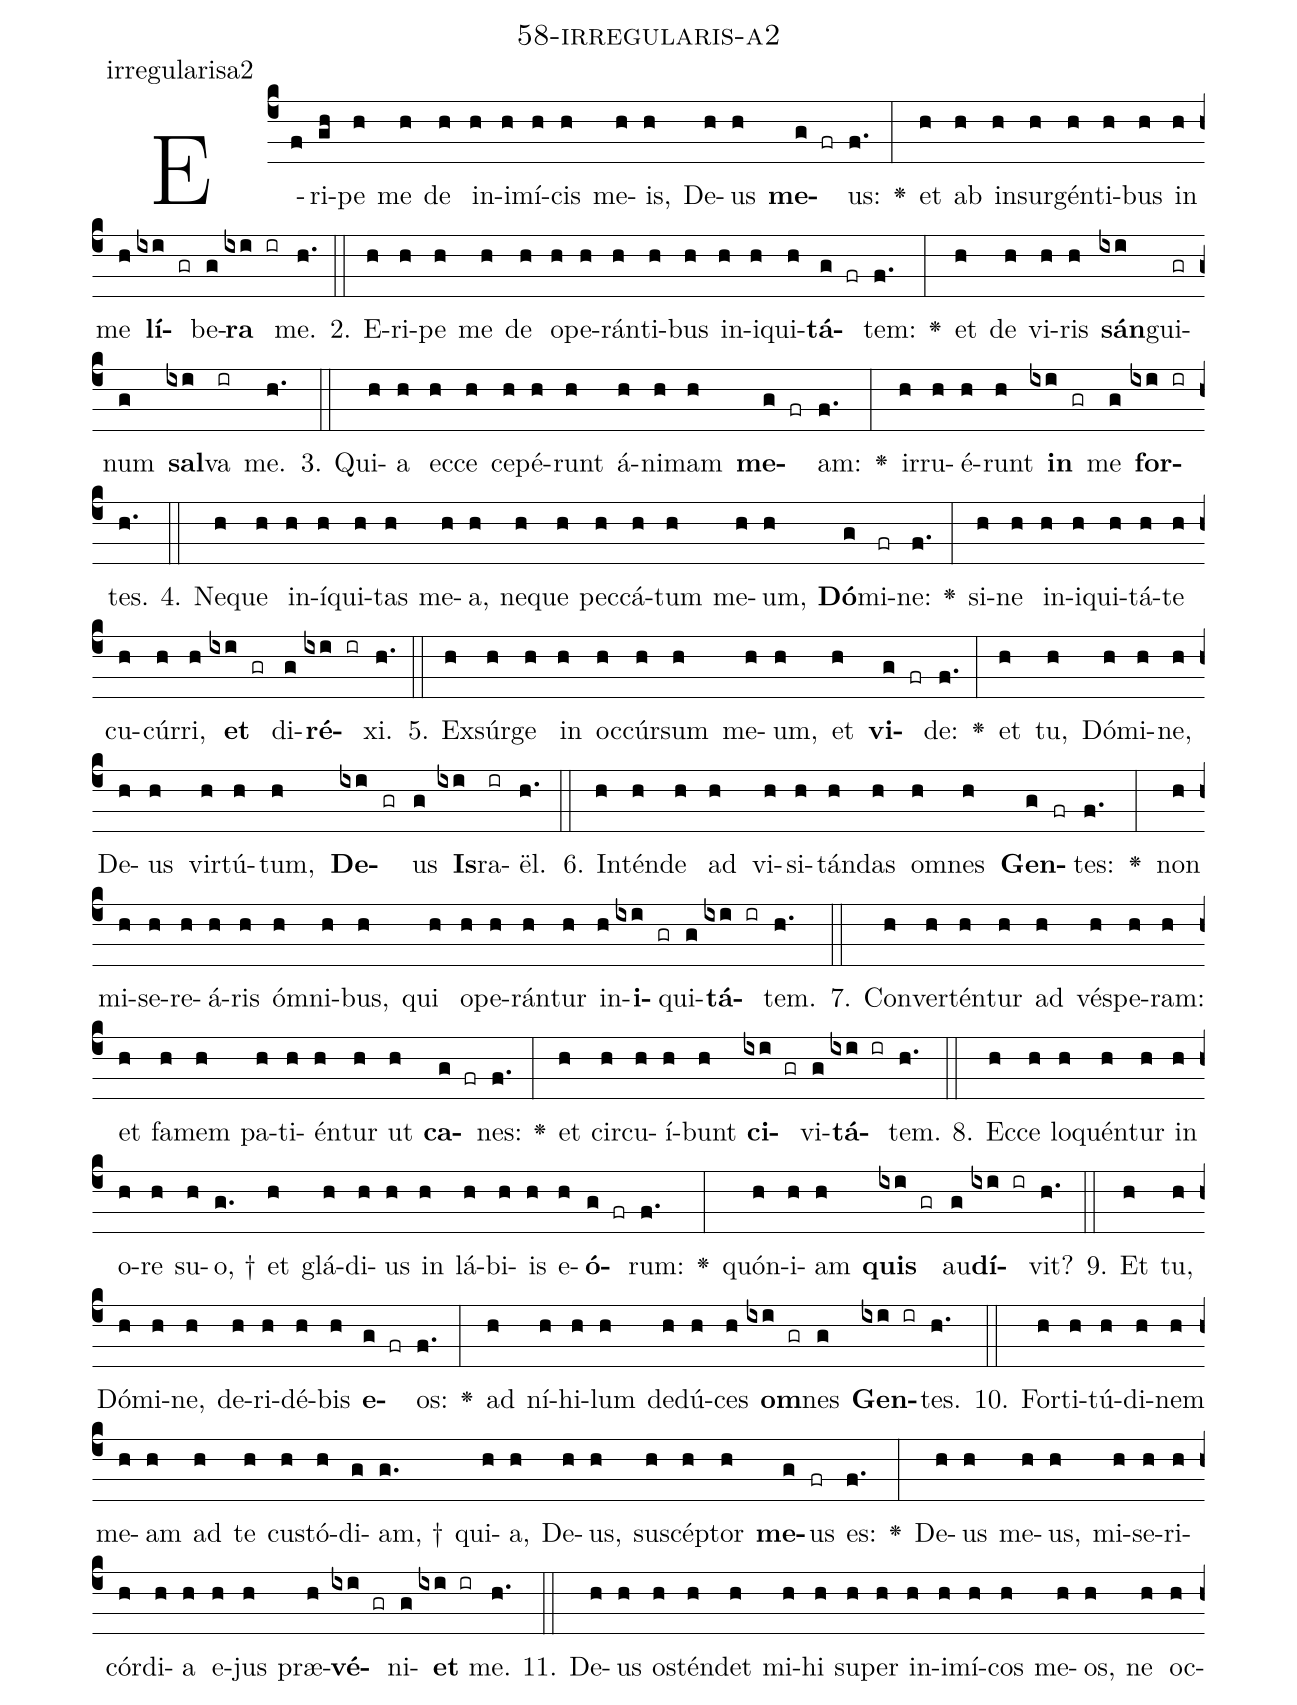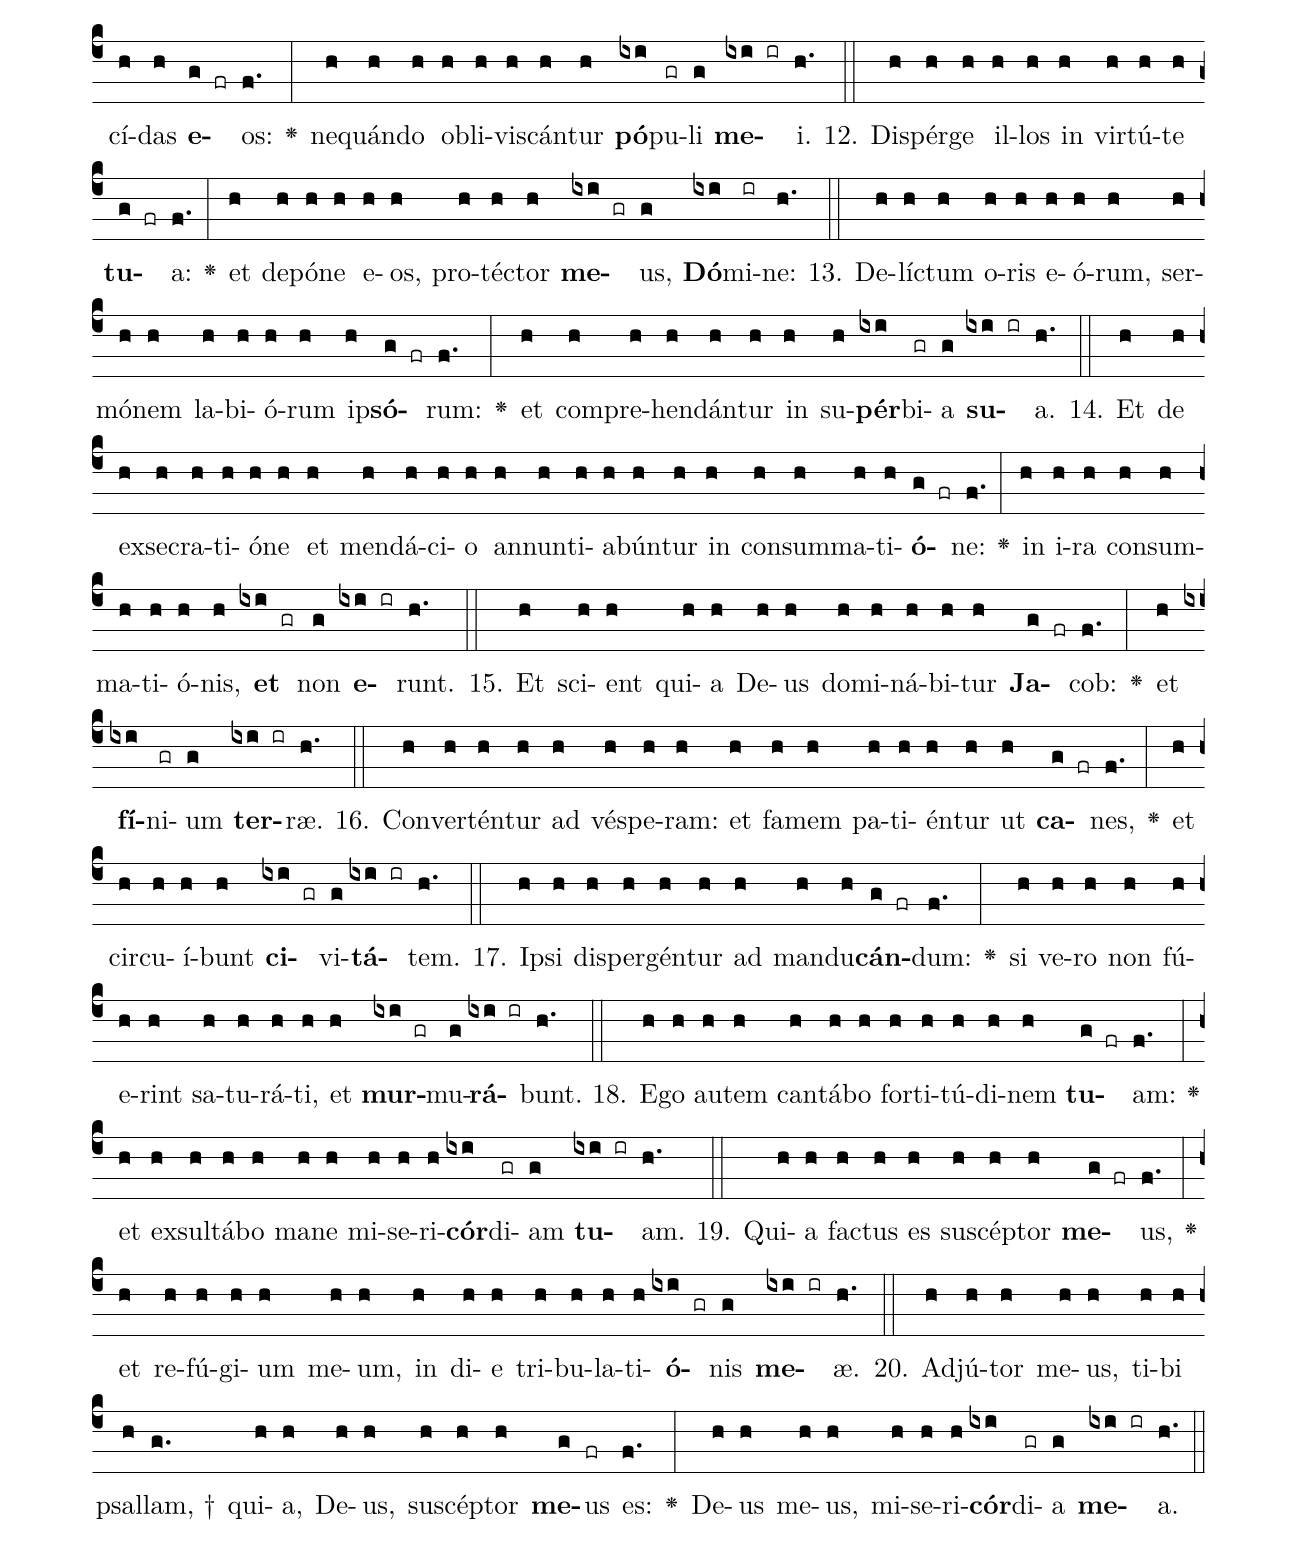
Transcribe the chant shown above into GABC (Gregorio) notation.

name: 58-irregularis-a2;
annotation: irregularisa2;
%%
(c4)E(f)ri(gh)pe(h) me(h) de(h) in(h)i(h)mí(h)cis(h) me(h)is,(h) De(h)us(h) <b>me</b>(g fr)us:(f.) <v>\greheightstar</v>(:) et(h) ab(h) in(h)sur(h)gén(h)ti(h)bus(h) in(h) me(h) <b>lí</b>(ixi gr)be(g)<b>ra</b>(ixi ir) me.(h.) (::)
2. E(h)ri(h)pe(h) me(h) de(h) o(h)pe(h)rán(h)ti(h)bus(h) in(h)i(h)qui(h)<b>tá</b>(g fr)tem:(f.) <v>\greheightstar</v>(:) et(h) de(h) vi(h)ris(h) <b>sán</b>(ixi)gui(gr)num(g) <b>sal</b>(ixi)va(ir) me.(h.) (::)
3. Qui(h)a(h) ec(h)ce(h) ce(h)pé(h)runt(h) á(h)ni(h)mam(h) <b>me</b>(g fr)am:(f.) <v>\greheightstar</v>(:) ir(h)ru(h)é(h)runt(h) <b>in</b>(ixi gr) me(g) <b>for</b>(ixi ir)tes.(h.) (::)
4. Ne(h)que(h) in(h)í(h)qui(h)tas(h) me(h)a,(h) ne(h)que(h) pec(h)cá(h)tum(h) me(h)um,(h) <b>Dó</b>(g)mi(fr)ne:(f.) <v>\greheightstar</v>(:) si(h)ne(h) in(h)i(h)qui(h)tá(h)te(h) cu(h)cúr(h)ri,(h) <b>et</b>(ixi gr) di(g)<b>ré</b>(ixi ir)xi.(h.) (::)
5. Ex(h)súr(h)ge(h) in(h) oc(h)cúr(h)sum(h) me(h)um,(h) et(h) <b>vi</b>(g fr)de:(f.) <v>\greheightstar</v>(:) et(h) tu,(h) Dó(h)mi(h)ne,(h) De(h)us(h) vir(h)tú(h)tum,(h) <b>De</b>(ixi gr)us(g) <b>Is</b>(ixi)ra(ir)ël.(h.) (::)
6. In(h)tén(h)de(h) ad(h) vi(h)si(h)tán(h)das(h) om(h)nes(h) <b>Gen</b>(g fr)tes:(f.) <v>\greheightstar</v>(:) non(h) mi(h)se(h)re(h)á(h)ris(h) óm(h)ni(h)bus,(h) qui(h) o(h)pe(h)rán(h)tur(h) in(h)<b>i</b>(ixi gr)qui(g)<b>tá</b>(ixi ir)tem.(h.) (::)
7. Con(h)ver(h)tén(h)tur(h) ad(h) vés(h)pe(h)ram:(h) et(h) fa(h)mem(h) pa(h)ti(h)én(h)tur(h) ut(h) <b>ca</b>(g fr)nes:(f.) <v>\greheightstar</v>(:) et(h) cir(h)cu(h)í(h)bunt(h) <b>ci</b>(ixi gr)vi(g)<b>tá</b>(ixi ir)tem.(h.) (::)
8. Ec(h)ce(h) lo(h)quén(h)tur(h) in(h) o(h)re(h) su(h)o, †(g.) et(h) glá(h)di(h)us(h) in(h) lá(h)bi(h)is(h) e(h)<b>ó</b>(g fr)rum:(f.) <v>\greheightstar</v>(:) quón(h)i(h)am(h) <b>quis</b>(ixi gr) au(g)<b>dí</b>(ixi ir)vit?(h.) (::)
9. Et(h) tu,(h) Dó(h)mi(h)ne,(h) de(h)ri(h)dé(h)bis(h) <b>e</b>(g fr)os:(f.) <v>\greheightstar</v>(:) ad(h) ní(h)hi(h)lum(h) de(h)dú(h)ces(h) <b>om</b>(ixi gr)nes(g) <b>Gen</b>(ixi ir)tes.(h.) (::)
10. For(h)ti(h)tú(h)di(h)nem(h) me(h)am(h) ad(h) te(h) cus(h)tó(h)di(g)am, †(g.) qui(h)a,(h) De(h)us,(h) su(h)scép(h)tor(h) <b>me</b>(g)us(fr) es:(f.) <v>\greheightstar</v>(:) De(h)us(h) me(h)us,(h) mi(h)se(h)ri(h)cór(h)di(h)a(h) e(h)jus(h) præ(h)<b>vé</b>(ixi gr)ni(g)<b>et</b>(ixi ir) me.(h.) (::)
11. De(h)us(h) os(h)tén(h)det(h) mi(h)hi(h) su(h)per(h) in(h)i(h)mí(h)cos(h) me(h)os,(h) ne(h) oc(h)cí(h)das(h) <b>e</b>(g fr)os:(f.) <v>\greheightstar</v>(:) ne(h)quán(h)do(h) ob(h)li(h)vis(h)cán(h)tur(h) <b>pó</b>(ixi)pu(gr)li(g) <b>me</b>(ixi ir)i.(h.) (::)
12. Di(h)spér(h)ge(h) il(h)los(h) in(h) vir(h)tú(h)te(h) <b>tu</b>(g fr)a:(f.) <v>\greheightstar</v>(:) et(h) de(h)pó(h)ne(h) e(h)os,(h) pro(h)téc(h)tor(h) <b>me</b>(ixi gr)us,(g) <b>Dó</b>(ixi)mi(ir)ne:(h.) (::)
13. De(h)líc(h)tum(h) o(h)ris(h) e(h)ó(h)rum,(h) ser(h)mó(h)nem(h) la(h)bi(h)ó(h)rum(h) ip(h)<b>só</b>(g fr)rum:(f.) <v>\greheightstar</v>(:) et(h) com(h)pre(h)hen(h)dán(h)tur(h) in(h) su(h)<b>pér</b>(ixi)bi(gr)a(g) <b>su</b>(ixi ir)a.(h.) (::)
14. Et(h) de(h) ex(h)se(h)cra(h)ti(h)ó(h)ne(h) et(h) men(h)dá(h)ci(h)o(h) an(h)nun(h)ti(h)a(h)bún(h)tur(h) in(h) con(h)sum(h)ma(h)ti(h)<b>ó</b>(g fr)ne:(f.) <v>\greheightstar</v>(:) in(h) i(h)ra(h) con(h)sum(h)ma(h)ti(h)ó(h)nis,(h) <b>et</b>(ixi gr) non(g) <b>e</b>(ixi ir)runt.(h.) (::)
15. Et(h) sci(h)ent(h) qui(h)a(h) De(h)us(h) do(h)mi(h)ná(h)bi(h)tur(h) <b>Ja</b>(g fr)cob:(f.) <v>\greheightstar</v>(:) et(h) <b>fí</b>(ixi)ni(gr)um(g) <b>ter</b>(ixi ir)ræ.(h.) (::)
16. Con(h)ver(h)tén(h)tur(h) ad(h) vés(h)pe(h)ram:(h) et(h) fa(h)mem(h) pa(h)ti(h)én(h)tur(h) ut(h) <b>ca</b>(g fr)nes,(f.) <v>\greheightstar</v>(:) et(h) cir(h)cu(h)í(h)bunt(h) <b>ci</b>(ixi gr)vi(g)<b>tá</b>(ixi ir)tem.(h.) (::)
17. Ip(h)si(h) di(h)sper(h)gén(h)tur(h) ad(h) man(h)du(h)<b>cán</b>(g fr)dum:(f.) <v>\greheightstar</v>(:) si(h) ve(h)ro(h) non(h) fú(h)e(h)rint(h) sa(h)tu(h)rá(h)ti,(h) et(h) <b>mur</b>(ixi gr)mu(g)<b>rá</b>(ixi ir)bunt.(h.) (::)
18. E(h)go(h) au(h)tem(h) can(h)tá(h)bo(h) for(h)ti(h)tú(h)di(h)nem(h) <b>tu</b>(g fr)am:(f.) <v>\greheightstar</v>(:) et(h) ex(h)sul(h)tá(h)bo(h) ma(h)ne(h) mi(h)se(h)ri(h)<b>cór</b>(ixi)di(gr)am(g) <b>tu</b>(ixi ir)am.(h.) (::)
19. Qui(h)a(h) fac(h)tus(h) es(h) su(h)scép(h)tor(h) <b>me</b>(g fr)us,(f.) <v>\greheightstar</v>(:) et(h) re(h)fú(h)gi(h)um(h) me(h)um,(h) in(h) di(h)e(h) tri(h)bu(h)la(h)ti(h)<b>ó</b>(ixi gr)nis(g) <b>me</b>(ixi ir)æ.(h.) (::)
20. Ad(h)jú(h)tor(h) me(h)us,(h) ti(h)bi(h) psal(h)lam, †(g.) qui(h)a,(h) De(h)us,(h) su(h)scép(h)tor(h) <b>me</b>(g)us(fr) es:(f.) <v>\greheightstar</v>(:) De(h)us(h) me(h)us,(h) mi(h)se(h)ri(h)<b>cór</b>(ixi)di(gr)a(g) <b>me</b>(ixi ir)a.(h.) (::)
